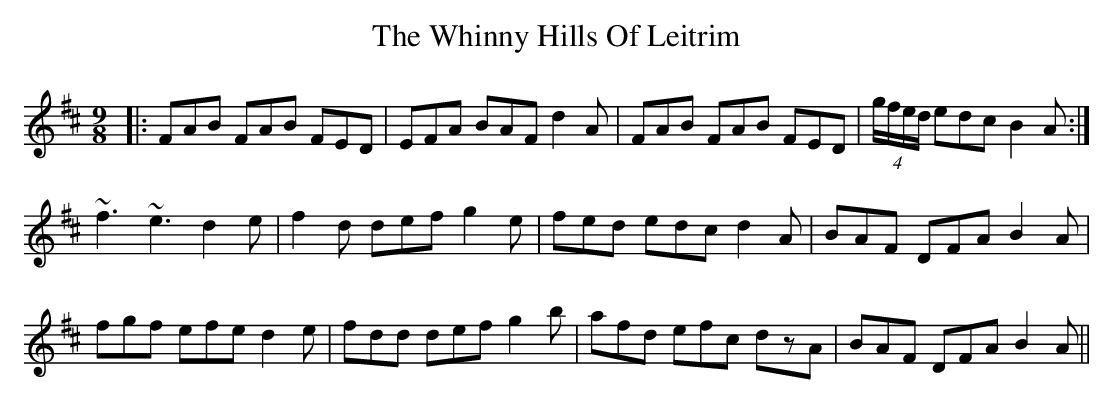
X:1
T: The Whinny Hills Of Leitrim
M: 9/8
L: 1/8
K: Dmaj
|:FAB FAB FED|EFA BAF d2A|FAB FAB FED|(4g/f/e/d/ edc B2A:|
~f3 ~e3 d2e|f2d def g2e|fed edc d2A|BAF DFA B2A|
fgf efe d2e|fdd def g2b|afd efc dzA|BAF DFA B2A||
